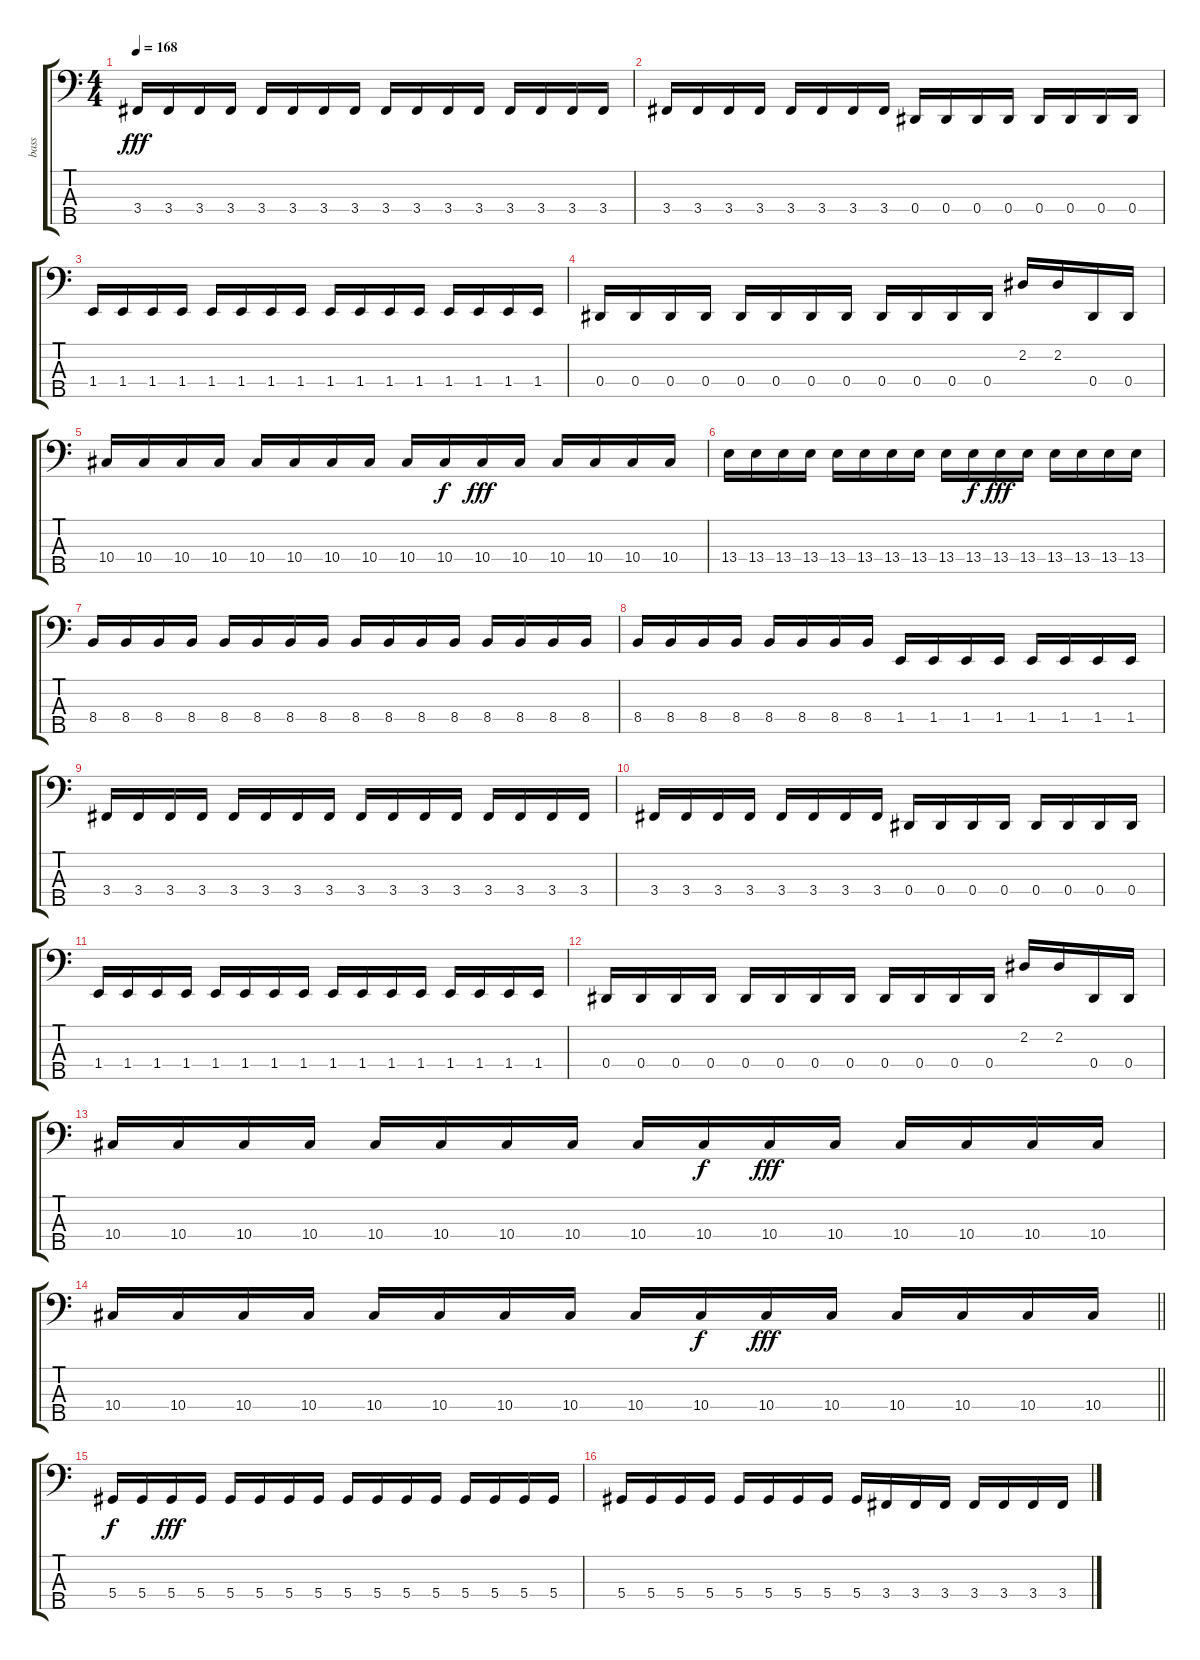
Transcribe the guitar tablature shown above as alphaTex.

\track ("bass" "bass") {instrument electricbassfinger}
\staff {score tabs}
\tuning (Gb2 Db2 Ab1 Eb1 Bb0) {hide}
\ts (4 4)
\tempo 168
\clef f4
\ks c
3.4.16{dy fff} 3.4.16 3.4.16 3.4.16 3.4.16 3.4.16 3.4.16 3.4.16 3.4.16 3.4.16 3.4.16 3.4.16 3.4.16 3.4.16 3.4.16 3.4.16 |
3.4.16 3.4.16 3.4.16 3.4.16 3.4.16 3.4.16 3.4.16 3.4.16 0.4.16 0.4.16 0.4.16 0.4.16 0.4.16 0.4.16 0.4.16 0.4.16 |
1.4.16 1.4.16 1.4.16 1.4.16 1.4.16 1.4.16 1.4.16 1.4.16 1.4.16 1.4.16 1.4.16 1.4.16 1.4.16 1.4.16 1.4.16 1.4.16 |
0.4.16 0.4.16 0.4.16 0.4.16 0.4.16 0.4.16 0.4.16 0.4.16 0.4.16 0.4.16 0.4.16 0.4.16 2.2.16 2.2.16 0.4.16 0.4.16 |
10.4.16 10.4.16 10.4.16 10.4.16 10.4.16 10.4.16 10.4.16 10.4.16 10.4.16 10.4.16{dy f} 10.4.16{dy fff} 10.4.16 10.4.16 10.4.16 10.4.16 10.4.16 |
13.4.16 13.4.16 13.4.16 13.4.16 13.4.16 13.4.16 13.4.16 13.4.16 13.4.16 13.4.16{dy f} 13.4.16{dy fff} 13.4.16 13.4.16 13.4.16 13.4.16 13.4.16 |
8.4.16 8.4.16 8.4.16 8.4.16 8.4.16 8.4.16 8.4.16 8.4.16 8.4.16 8.4.16 8.4.16 8.4.16 8.4.16 8.4.16 8.4.16 8.4.16 |
8.4.16 8.4.16 8.4.16 8.4.16 8.4.16 8.4.16 8.4.16 8.4.16 1.4.16 1.4.16 1.4.16 1.4.16 1.4.16 1.4.16 1.4.16 1.4.16 |
3.4.16 3.4.16 3.4.16 3.4.16 3.4.16 3.4.16 3.4.16 3.4.16 3.4.16 3.4.16 3.4.16 3.4.16 3.4.16 3.4.16 3.4.16 3.4.16 |
3.4.16 3.4.16 3.4.16 3.4.16 3.4.16 3.4.16 3.4.16 3.4.16 0.4.16 0.4.16 0.4.16 0.4.16 0.4.16 0.4.16 0.4.16 0.4.16 |
1.4.16 1.4.16 1.4.16 1.4.16 1.4.16 1.4.16 1.4.16 1.4.16 1.4.16 1.4.16 1.4.16 1.4.16 1.4.16 1.4.16 1.4.16 1.4.16 |
0.4.16 0.4.16 0.4.16 0.4.16 0.4.16 0.4.16 0.4.16 0.4.16 0.4.16 0.4.16 0.4.16 0.4.16 2.2.16 2.2.16 0.4.16 0.4.16 |
10.4.16 10.4.16 10.4.16 10.4.16 10.4.16 10.4.16 10.4.16 10.4.16 10.4.16 10.4.16{dy f} 10.4.16{dy fff} 10.4.16 10.4.16 10.4.16 10.4.16 10.4.16 |
\barLineRight lightlight
10.4.16 10.4.16 10.4.16 10.4.16 10.4.16 10.4.16 10.4.16 10.4.16 10.4.16 10.4.16{dy f} 10.4.16{dy fff} 10.4.16 10.4.16 10.4.16 10.4.16 10.4.16 |
5.4.16{dy f instrument electricbassfinger} 5.4.16 5.4.16{dy fff} 5.4.16 5.4.16 5.4.16 5.4.16 5.4.16 5.4.16 5.4.16 5.4.16 5.4.16 5.4.16 5.4.16 5.4.16 5.4.16 |
5.4.16 5.4.16 5.4.16 5.4.16 5.4.16 5.4.16 5.4.16 5.4.16 5.4.16 3.4.16 3.4.16 3.4.16 3.4.16 3.4.16 3.4.16 3.4.16
